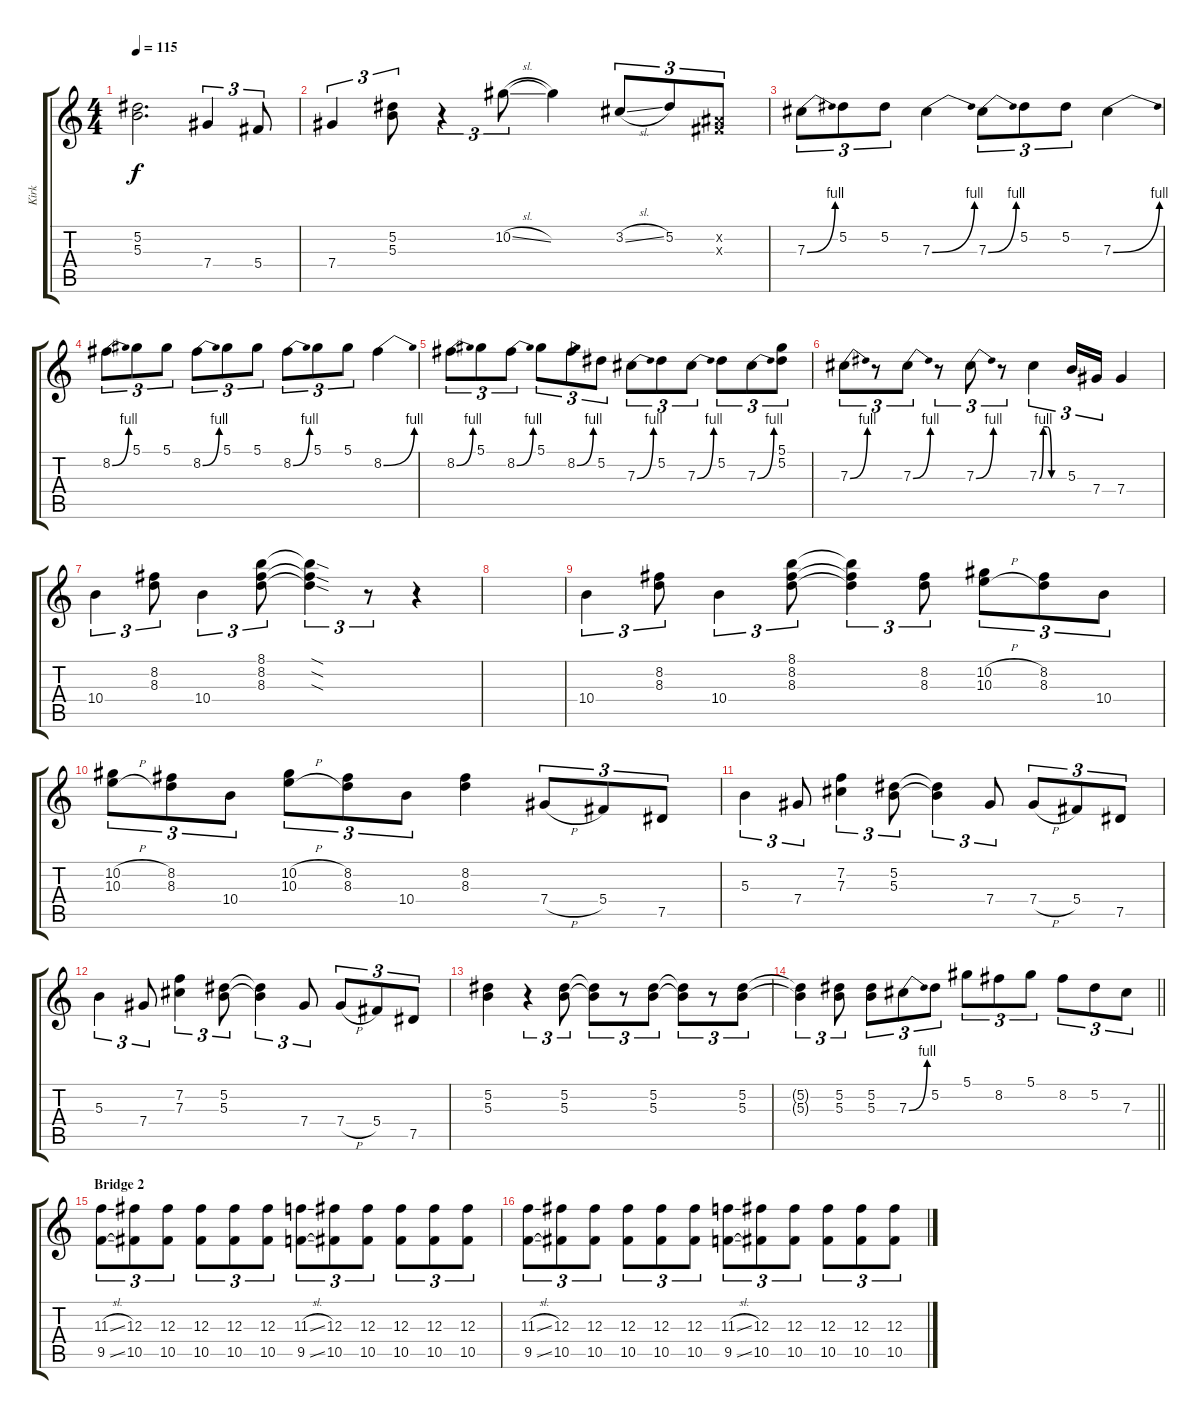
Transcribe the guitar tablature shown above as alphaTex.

\track ("Kirk" "Kirk") {instrument distortionguitar}
\staff {score tabs}
\tuning (Eb4 Bb3 Gb3 Db3 Ab2 Eb2) {hide}
\ts (4 4)
\tempo 115
\clef g2
\ks c
(5.2 5.3).2{d dy f} 7.4.4{tu (3 2)} 5.4.8{tu (3 2)} |
7.4.4{tu (3 2)} (5.2 5.3).8{tu (3 2)} r.4{tu (3 2)} 10.2{sl}.8{tu (3 2)} 10.2{t}.4 3.2{sl}.8{tu (3 2)} 5.2.8{tu (3 2)} (0.2{x} 0.3{x}).8{tu (3 2)} |
7.3{be (bend 0 0 60 4)}.8{tu (3 2)} 5.2.8{tu (3 2)} 5.2.8{tu (3 2)} 7.3{be (bend 0 0 60 4)}.4 7.3{be (bend 0 0 60 4)}.8{tu (3 2)} 5.2.8{tu (3 2)} 5.2.8{tu (3 2)} 7.3{be (bend 0 0 60 4)}.4 |
8.2{be (bend 0 0 60 4)}.8{tu (3 2)} 5.1.8{tu (3 2)} 5.1.8{tu (3 2)} 8.2{be (bend 0 0 60 4)}.8{tu (3 2)} 5.1.8{tu (3 2)} 5.1.8{tu (3 2)} 8.2{be (bend 0 0 60 4)}.8{tu (3 2)} 5.1.8{tu (3 2)} 5.1.8{tu (3 2)} 8.2{be (bend 0 0 60 4)}.4 |
8.2{be (bend 0 0 60 4)}.8{tu (3 2)} 5.1.8{tu (3 2)} 8.2{be (bend 0 0 60 4)}.8{tu (3 2)} 5.1.8{tu (3 2)} 8.2{be (bend 0 0 60 4)}.8{tu (3 2)} 5.2.8{tu (3 2)} 7.3{be (bend 0 0 60 4)}.8{tu (3 2)} 5.2.8{tu (3 2)} 7.3{be (bend 0 0 60 4)}.8{tu (3 2)} 5.2.8{tu (3 2)} 7.3{be (bend 0 0 60 4)}.8{tu (3 2)} (5.1 5.2).8{tu (3 2)} |
7.3{be (bend 0 0 60 4)}.8{tu (3 2)} r.8{tu (3 2)} 7.3{be (bend 0 0 60 4)}.8{tu (3 2)} r.8{tu (3 2)} 7.3{be (bend 0 0 60 4)}.8{tu (3 2)} r.8{tu (3 2)} 7.3{be (custom 0 0 10 4 20 4 30 0 60 0)}.4{tu (3 2)} 5.3.16{tu (3 2)} 7.4.16{tu (3 2)} 7.4.4 |
10.4.4{tu (3 2)} (8.2 8.3).8{tu (3 2)} 10.4.4{tu (3 2)} (8.1 8.2 8.3).8{tu (3 2)} (8.1{sod t} 8.2{sod t} 8.3{sod t}).4{tu (3 2)} r.8{tu (3 2)} r.4 |
|
10.4.4{tu (3 2)} (8.2 8.3).8{tu (3 2)} 10.4.4{tu (3 2)} (8.1 8.2 8.3).8{tu (3 2)} (8.1{t} 8.2{t} 8.3{t}).4{tu (3 2)} (8.2 8.3).8{tu (3 2)} (10.2{h} 10.3{h}).8{tu (3 2)} (8.2 8.3).8{tu (3 2)} 10.4.8{tu (3 2)} |
(10.2{h} 10.3{h}).8{tu (3 2)} (8.2 8.3).8{tu (3 2)} 10.4.8{tu (3 2)} (10.2{h} 10.3{h}).8{tu (3 2)} (8.2 8.3).8{tu (3 2)} 10.4.8{tu (3 2)} (8.2 8.3).4 7.4{h}.8{tu (3 2)} 5.4.8{tu (3 2)} 7.5.8{tu (3 2)} |
5.3.4{tu (3 2)} 7.4.8{tu (3 2)} (7.2 7.3).4{tu (3 2)} (5.2 5.3).8{tu (3 2)} (5.2{t} 5.3{t}).4{tu (3 2)} 7.4.8{tu (3 2)} 7.4{h}.8{tu (3 2)} 5.4.8{tu (3 2)} 7.5.8{tu (3 2)} |
5.3.4{tu (3 2)} 7.4.8{tu (3 2)} (7.2 7.3).4{tu (3 2)} (5.2 5.3).8{tu (3 2)} (5.2{t} 5.3{t}).4{tu (3 2)} 7.4.8{tu (3 2)} 7.4{h}.8{tu (3 2)} 5.4.8{tu (3 2)} 7.5.8{tu (3 2)} |
(5.2 5.3).4 r.4{tu (3 2)} (5.2 5.3).8{tu (3 2)} (5.2{t} 5.3{t}).8{tu (3 2)} r.8{tu (3 2)} (5.2 5.3).8{tu (3 2)} (5.2{t} 5.3{t}).8{tu (3 2)} r.8{tu (3 2)} (5.2 5.3).8{tu (3 2)} |
\barLineRight lightlight
(5.2{t} 5.3{t}).4{tu (3 2)} (5.2 5.3).8{tu (3 2)} (5.2 5.3).8{tu (3 2)} 7.3{be (bend 0 0 60 4)}.8{tu (3 2)} 5.2.8{tu (3 2)} 5.1.8{tu (3 2)} 8.2.8{tu (3 2)} 5.1.8{tu (3 2)} 8.2.8{tu (3 2)} 5.2.8{tu (3 2)} 7.3.8{tu (3 2)} |
\section ("" "Bridge 2")
(11.3{sl} 9.5{sl}).8{tu (3 2) volume 5 balance 14} (12.3 10.5).8{tu (3 2)} (12.3 10.5).8{tu (3 2)} (12.3 10.5).8{tu (3 2)} (12.3 10.5).8{tu (3 2)} (12.3 10.5).8{tu (3 2)} (11.3{sl} 9.5{sl}).8{tu (3 2)} (12.3 10.5).8{tu (3 2)} (12.3 10.5).8{tu (3 2)} (12.3 10.5).8{tu (3 2)} (12.3 10.5).8{tu (3 2)} (12.3 10.5).8{tu (3 2)} |
(11.3{sl} 9.5{sl}).8{tu (3 2)} (12.3 10.5).8{tu (3 2)} (12.3 10.5).8{tu (3 2)} (12.3 10.5).8{tu (3 2)} (12.3 10.5).8{tu (3 2)} (12.3 10.5).8{tu (3 2)} (11.3{sl} 9.5{sl}).8{tu (3 2)} (12.3 10.5).8{tu (3 2)} (12.3 10.5).8{tu (3 2)} (12.3 10.5).8{tu (3 2)} (12.3 10.5).8{tu (3 2)} (12.3 10.5).8{tu (3 2)}
